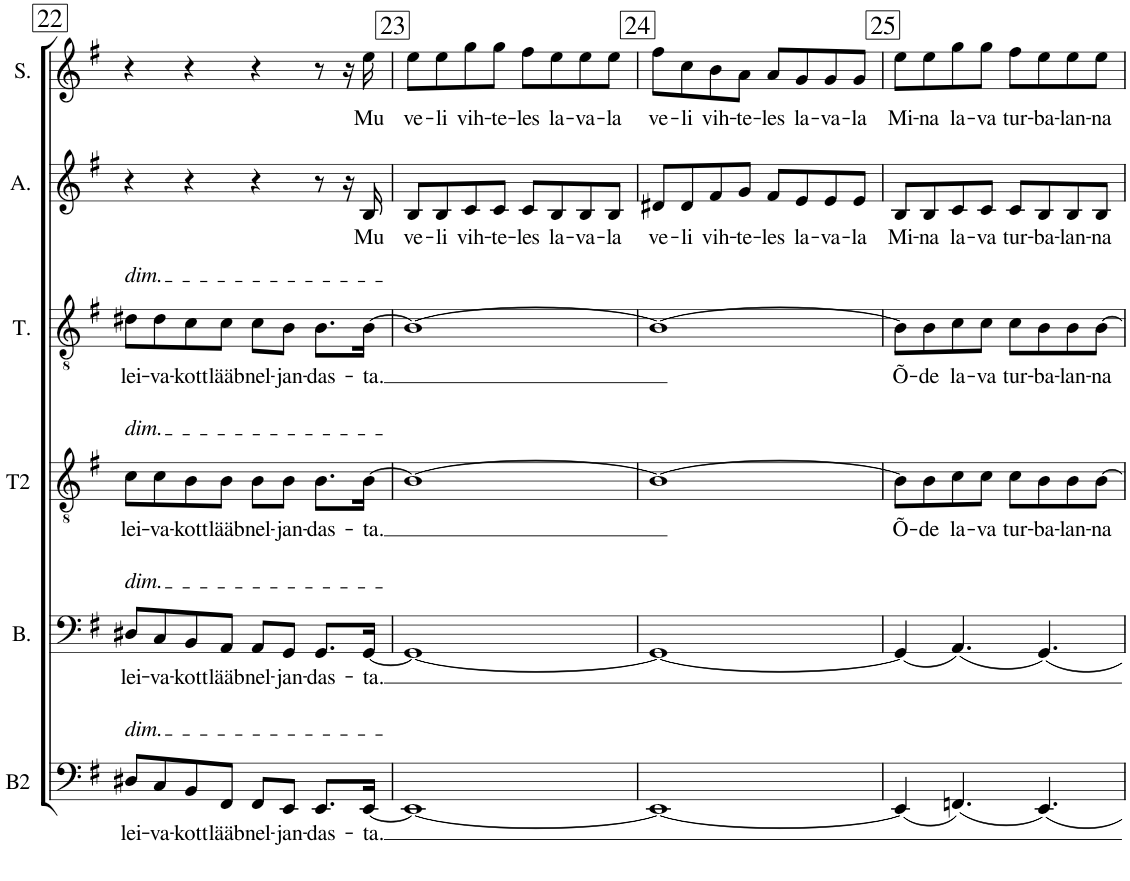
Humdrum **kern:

**kern	**text	**kern	**text	**kern	**text	**kern	**text	**kern	**text	**kern	**text
*part6	*part6	*part5	*part5	*part4	*part4	*part3	*part3	*part2	*part2	*part1	*part1
*staff6	*staff6	*staff5	*staff5	*staff4	*staff4	*staff3	*staff3	*staff2	*staff2	*staff1	*staff1
*I"Bass II	*	*I"Bass	*	*I"Tenor II	*	*I"Tenor	*	*I"Alto	*	*I"Soprano	*
*I'B2	*	*I'B.	*	*I'T2	*	*I'T.	*	*I'A.	*	*I'S.	*
!!LO:PB:g=z
*clefF4	*	*clefF4	*	*clefGv2	*	*clefGv2	*	*clefG2	*	*clefG2	*
*	*	*	*	*	*	*	*	*Trd1c2	*	*	*
*k[f#]	*	*k[f#]	*	*k[f#]	*	*k[f#]	*	*k[f#]	*	*k[f#]	*
*M4/4	*	*M4/4	*	*M4/4	*	*M4/4	*	*M4/4	*	*M4/4	*
=22	=22	=22	=22	=22	=22	=22	=22	=22	=22	=22	=22
!	!	!	!	!	!	!LO:TX:a:i:t=dim.	!	!	!	!	!
!	!	!	!	!LO:TX:a:i:t=dim.	!	!	!	!	!	!	!
!	!	!LO:TX:a:i:t=dim.	!	!	!	!	!	!	!	!	!
!LO:TX:a:i:t=dim.	!	!	!	!	!	!	!	!	!	!	!
!	!LO:LY:b	!	!LO:LY:b	!	!LO:LY:b	!	!LO:LY:b	!	!	!	!
8D#X/L	lei-	8D#X/L	lei-	8c\L	lei-	8d#X\L	lei-	4r	.	4r	.
!	!LO:LY:b	!	!LO:LY:b	!	!LO:LY:b	!	!LO:LY:b	!	!	!	!
8C/	-va-	8C/	-va-	8c\	-va-	8d#\	-va-	.	.	.	.
!	!LO:LY:b	!	!LO:LY:b	!	!LO:LY:b	!	!LO:LY:b	!	!	!	!
8BB/	-kott	8BB/	-kott	8B\	-kott	8c\	-kott	4r	.	4r	.
!	!LO:LY:b	!	!LO:LY:b	!	!LO:LY:b	!	!LO:LY:b	!	!	!	!
8FF#/J	lääb	8AA/J	lääb	8B\J	lääb	8c\J	lääb	.	.	.	.
!	!LO:LY:b	!	!LO:LY:b	!	!LO:LY:b	!	!LO:LY:b	!	!	!	!
8FF#/L	nel-	8AA/L	nel-	8B\L	nel-	8c\L	nel-	4r	.	4r	.
!	!LO:LY:b	!	!LO:LY:b	!	!LO:LY:b	!	!LO:LY:b	!	!	!	!
8EE/J	-jan-	8GG/J	-jan-	8B\J	-jan-	8B\J	-jan-	.	.	.	.
!	!LO:LY:b	!	!LO:LY:b	!	!LO:LY:b	!	!LO:LY:b	!	!	!	!
8.EE/L	-das-	8.GG/L	-das-	8.B\L	-das-	8.B\L	-das-	8r	.	8r	.
.	.	.	.	.	.	.	.	16r	.	16r	.
!	!LO:LY:b	!	!LO:LY:b	!	!LO:LY:b	!	!LO:LY:b	!	!LO:LY:b	!	!LO:LY:b
[16EE/Jk	-ta.	[16GG/Jk	-ta.	[16B\Jk	-ta.	[16B\Jk	-ta.	16B/	Mu	16ee\	Mu
=23	=23	=23	=23	=23	=23	=23	=23	=23	=23	=23	=23
!	!	!	!	!	!	!	!	!	!LO:LY:b	!	!LO:LY:b
1EE_	.	1GG_	.	1B_	.	1B_	.	8B/L	ve-	8ee\L	ve-
!	!	!	!	!	!	!	!	!	!LO:LY:b	!	!LO:LY:b
.	.	.	.	.	.	.	.	8B/	-li	8ee\	-li
!	!	!	!	!	!	!	!	!	!LO:LY:b	!	!LO:LY:b
.	.	.	.	.	.	.	.	8c/	vih-	8gg\	vih-
!	!	!	!	!	!	!	!	!	!LO:LY:b	!	!LO:LY:b
.	.	.	.	.	.	.	.	8c/J	-te-	8gg\J	-te-
!	!	!	!	!	!	!	!	!	!LO:LY:b	!	!LO:LY:b
.	.	.	.	.	.	.	.	8c/L	-les	8ff#\L	-les
!	!	!	!	!	!	!	!	!	!LO:LY:b	!	!LO:LY:b
.	.	.	.	.	.	.	.	8B/	la-	8ee\	la-
!	!	!	!	!	!	!	!	!	!LO:LY:b	!	!LO:LY:b
.	.	.	.	.	.	.	.	8B/	-va-	8ee\	-va-
!	!	!	!	!	!	!	!	!	!LO:LY:b	!	!LO:LY:b
.	.	.	.	.	.	.	.	8B/J	-la	8ee\J	-la
=24	=24	=24	=24	=24	=24	=24	=24	=24	=24	=24	=24
!	!	!	!	!	!	!	!	!	!LO:LY:b	!	!LO:LY:b
1EE_	.	1GG_	.	1B_	.	1B_	.	8d#X/L	ve-	8ff#\L	ve-
!	!	!	!	!	!	!	!	!	!LO:LY:b	!	!LO:LY:b
.	.	.	.	.	.	.	.	8d#/	-li	8cc\	-li
!	!	!	!	!	!	!	!	!	!LO:LY:b	!	!LO:LY:b
.	.	.	.	.	.	.	.	8f#/	vih-	8b\	vih-
!	!	!	!	!	!	!	!	!	!LO:LY:b	!	!LO:LY:b
.	.	.	.	.	.	.	.	8g/J	-te-	8a\J	-te-
!	!	!	!	!	!	!	!	!	!LO:LY:b	!	!LO:LY:b
.	.	.	.	.	.	.	.	8f#/L	-les	8a/L	-les
!	!	!	!	!	!	!	!	!	!LO:LY:b	!	!LO:LY:b
.	.	.	.	.	.	.	.	8e/	la-	8g/	la-
!	!	!	!	!	!	!	!	!	!LO:LY:b	!	!LO:LY:b
.	.	.	.	.	.	.	.	8e/	-va-	8g/	-va-
!	!	!	!	!	!	!	!	!	!LO:LY:b	!	!LO:LY:b
.	.	.	.	.	.	.	.	8e/J	-la	8g/J	-la
=25	=25	=25	=25	=25	=25	=25	=25	=25	=25	=25	=25
!	!	!	!	!	!LO:LY:b	!	!LO:LY:b	!	!LO:LY:b	!	!LO:LY:b
(4EE/]	.	(4GG/]	.	8B\L]	Õ-	8B\L]	Õ-	8B/L	Mi-	8ee\L	Mi-
!	!	!	!	!	!LO:LY:b	!	!LO:LY:b	!	!LO:LY:b	!	!LO:LY:b
.	.	.	.	8B\	-de	8B\	-de	8B/	-na	8ee\	-na
!	!	!	!	!	!LO:LY:b	!	!LO:LY:b	!	!LO:LY:b	!	!LO:LY:b
(4.FFn/)	.	(4.AA/)	.	8c\	la-	8c\	la-	8c/	la-	8gg\	la-
!	!	!	!	!	!LO:LY:b	!	!LO:LY:b	!	!LO:LY:b	!	!LO:LY:b
.	.	.	.	8c\J	-va	8c\J	-va	8c/J	-va	8gg\J	-va
!	!	!	!	!	!LO:LY:b	!	!LO:LY:b	!	!LO:LY:b	!	!LO:LY:b
.	.	.	.	8c\L	tur-	8c\L	tur-	8c/L	tur-	8ff#\L	tur-
!	!	!	!	!	!LO:LY:b	!	!LO:LY:b	!	!LO:LY:b	!	!LO:LY:b
4.EE/)	.	4.GG/)	.	8B\	-ba-	8B\	-ba-	8B/	-ba-	8ee\	-ba-
!	!	!	!	!	!LO:LY:b	!	!LO:LY:b	!	!LO:LY:b	!	!LO:LY:b
.	.	.	.	8B\	-lan-	8B\	-lan-	8B/	-lan-	8ee\	-lan-
!	!	!	!	!	!LO:LY:b	!	!LO:LY:b	!	!LO:LY:b	!	!LO:LY:b
.	.	.	.	[8B\J	-na	[8B\J	-na	8B/J	-na	8ee\J	-na
=	=	=	=	=	=	=	=	=	=	=	=
*-	*-	*-	*-	*-	*-	*-	*-	*-	*-	*-	*-
